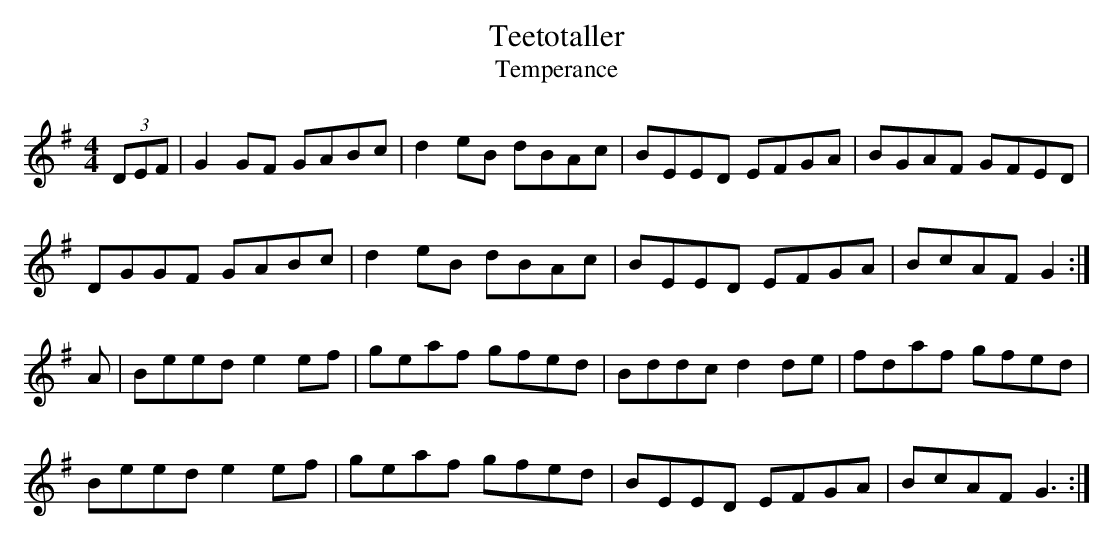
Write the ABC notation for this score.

X:1
T: Teetotaller
T: Temperance
M: 4/4
L: 1/8
K: G
(3DEF|G2 GF GABc|d2 eB dBAc|BEED EFGA|BGAF GFED|
DGGF GABc|d2 eB dBAc|BEED EFGA|BcAF G2 :|
A|Beed e2 ef|geaf gfed|Bddc d2 de|fdaf gfed|
Beed e2 ef|geaf gfed|BEED EFGA|BcAF G3 :|
